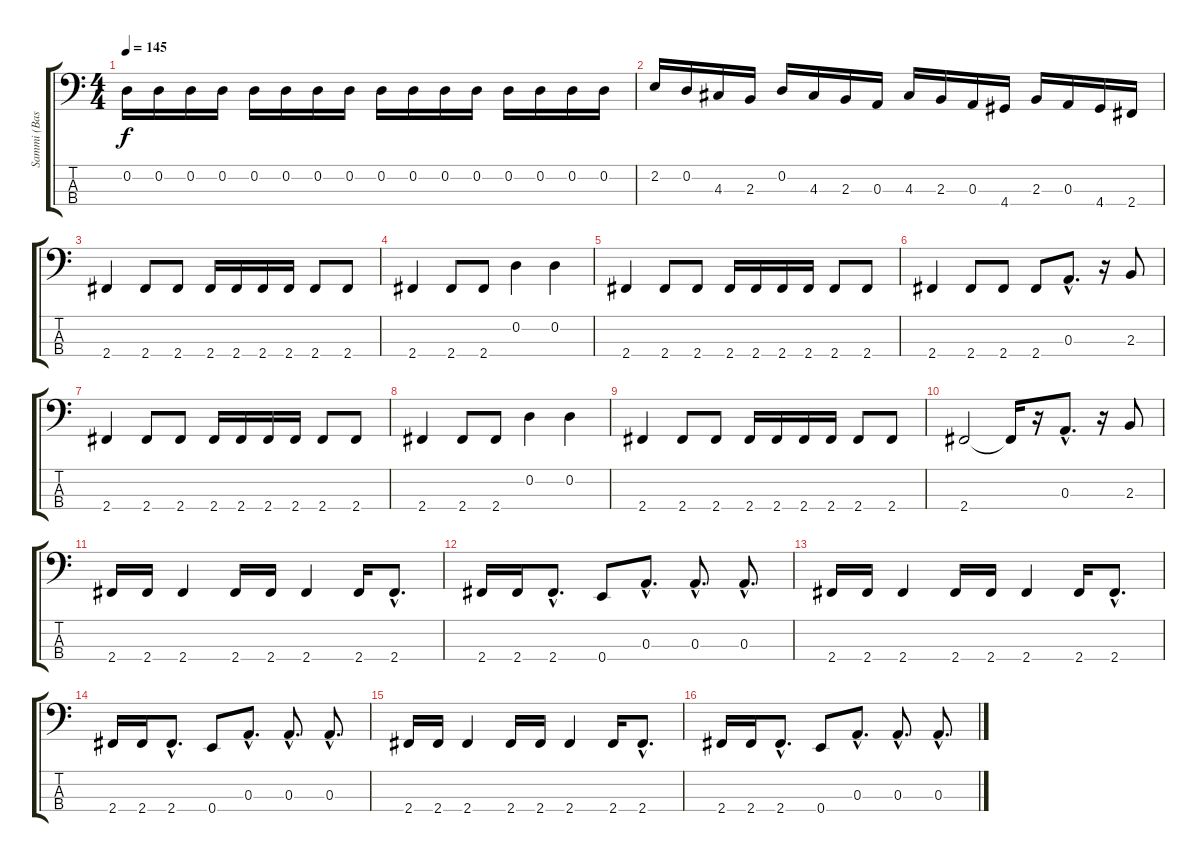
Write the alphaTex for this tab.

\track ("Sammi (Bass Guitar)" "Sammi (Bas") {instrument electricbassfinger}
\staff {score tabs}
\tuning (G2 D2 A1 E1) {hide}
\ts (4 4)
\tempo 145
\clef f4
\ks c
0.2.16{dy f} 0.2.16 0.2.16 0.2.16 0.2.16 0.2.16 0.2.16 0.2.16 0.2.16 0.2.16 0.2.16 0.2.16 0.2.16 0.2.16 0.2.16 0.2.16 |
2.2.16 0.2.16 4.3.16 2.3.16 0.2.16 4.3.16 2.3.16 0.3.16 4.3.16 2.3.16 0.3.16 4.4.16 2.3.16 0.3.16 4.4.16 2.4.16 |
2.4.4 2.4.8 2.4.8 2.4.16 2.4.16 2.4.16 2.4.16 2.4.8 2.4.8 |
2.4.4 2.4.8 2.4.8 0.2.4 0.2.4 |
2.4.4 2.4.8 2.4.8 2.4.16 2.4.16 2.4.16 2.4.16 2.4.8 2.4.8 |
2.4.4 2.4.8 2.4.8 2.4.8 0.3{hac}.8{d} r.16 2.3.8 |
2.4.4 2.4.8 2.4.8 2.4.16 2.4.16 2.4.16 2.4.16 2.4.8 2.4.8 |
2.4.4 2.4.8 2.4.8 0.2.4 0.2.4 |
2.4.4 2.4.8 2.4.8 2.4.16 2.4.16 2.4.16 2.4.16 2.4.8 2.4.8 |
2.4.2 2.4{t}.16 r.16 0.3{hac}.8{d} r.16 2.3.8 |
2.4.16 2.4.16 2.4.4 2.4.16 2.4.16 2.4.4 2.4.16 2.4{hac}.8{d} |
2.4.16 2.4.16 2.4{hac}.8{d} 0.4.8 0.3{hac}.8{d} 0.3{hac}.8{d} 0.3{hac}.8{d} |
2.4.16 2.4.16 2.4.4 2.4.16 2.4.16 2.4.4 2.4.16 2.4{hac}.8{d} |
2.4.16 2.4.16 2.4{hac}.8{d} 0.4.8 0.3{hac}.8{d} 0.3{hac}.8{d} 0.3{hac}.8{d} |
2.4.16 2.4.16 2.4.4 2.4.16 2.4.16 2.4.4 2.4.16 2.4{hac}.8{d} |
2.4.16 2.4.16 2.4{hac}.8{d} 0.4.8 0.3{hac}.8{d} 0.3{hac}.8{d} 0.3{hac}.8{d}
